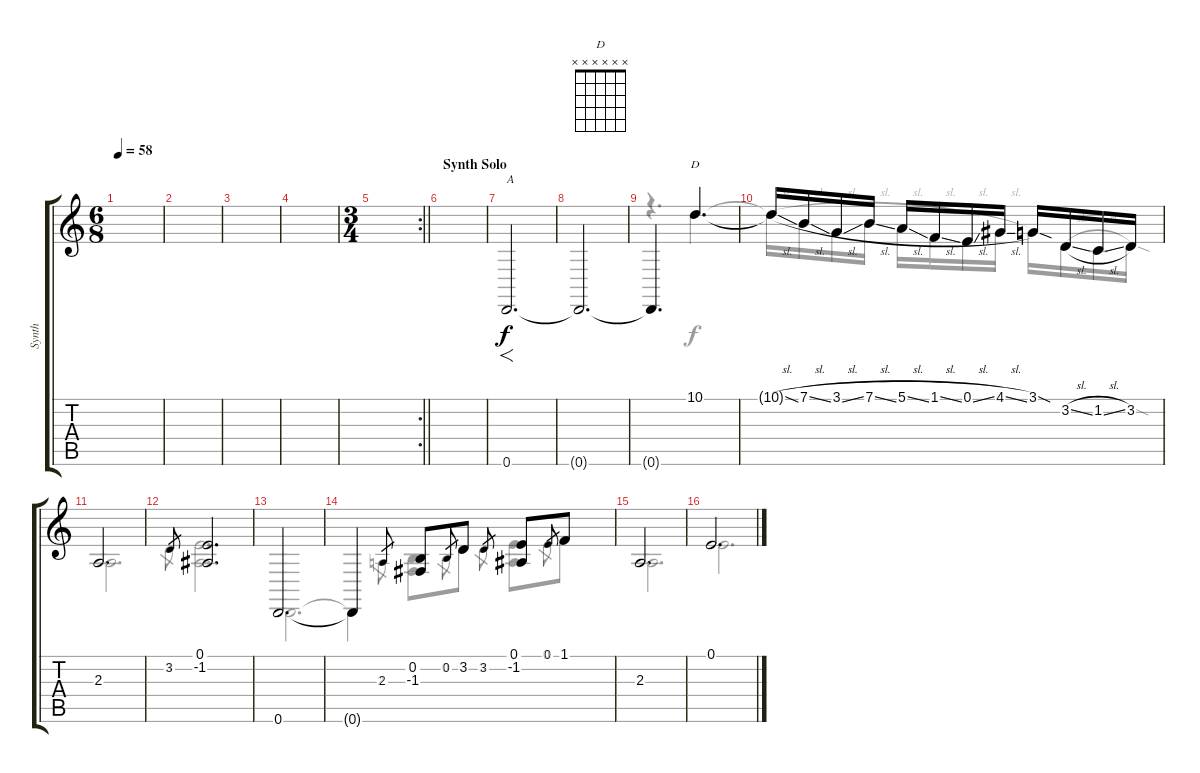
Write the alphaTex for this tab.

\track ("Synth" "Synth") {instrument lead1square}
\staff {score tabs}
\tuning (E4 B3 G3 D3 A2 D2) {hide}
\chord ("D" x x x x x x)
\voice
\ts (6 8)
\tempo 58
\clef g2
\ks c
|
|
|
|
\rc 2
\ts (3 4)
\barLineRight lightlight
|
\section ("" "Synth Solo")
|
0.6.2{f d txt "A" instrument lead1square} |
0.6{t}.2{d} |
0.6{t}.4{d} 10.1.4{d ch "D"} |
10.1{sl t}.16 7.1{sl}.16 3.1{sl}.16 7.1{sl}.16 5.1{sl}.16 1.1{sl}.16 0.1{sl}.16 4.1{sl}.16 3.1{sod}.16 3.2{sl}.16 1.2{sl}.16 3.2.16 |
2.3.2{d} |
3.2.8{gr} (0.1 -1.2).2{d} |
0.6.2{d} |
0.6{t}.4 2.3.8{gr} (0.2 -1.3).8 0.2.8{gr} 3.2.8 3.2.8{gr} (0.1 -1.2).8 0.1.8{gr} 1.1.8 |
2.3.2{d} |
0.1.2{d}
\voice
\clef g2
\ottava regular
\simile none
\ks c
|
|
|
|
\barLineRight lightlight
|
|
|
|
r.4{d} 10.1.4{d} |
10.1{sl t}.16 7.1{sl}.16 3.1{sl}.16 7.1{sl}.16 5.1{sl}.16 1.1{sl}.16 0.1{sl}.16 4.1{sl}.16 3.1{sod}.16 3.2{sl}.16 1.2{sl}.16 3.2{sod}.16 |
2.3.2{d} |
3.2.8{gr} (0.1 -1.2).2{d} |
0.6.2{d} |
0.6{t}.4 2.3.8{gr} (0.2 -1.3).8 0.2.8{gr} 3.2.8 3.2.8{gr} (0.1 -1.2).8 0.1.8{gr} 1.1.8 |
2.3.2{d} |
0.1.2{d}
